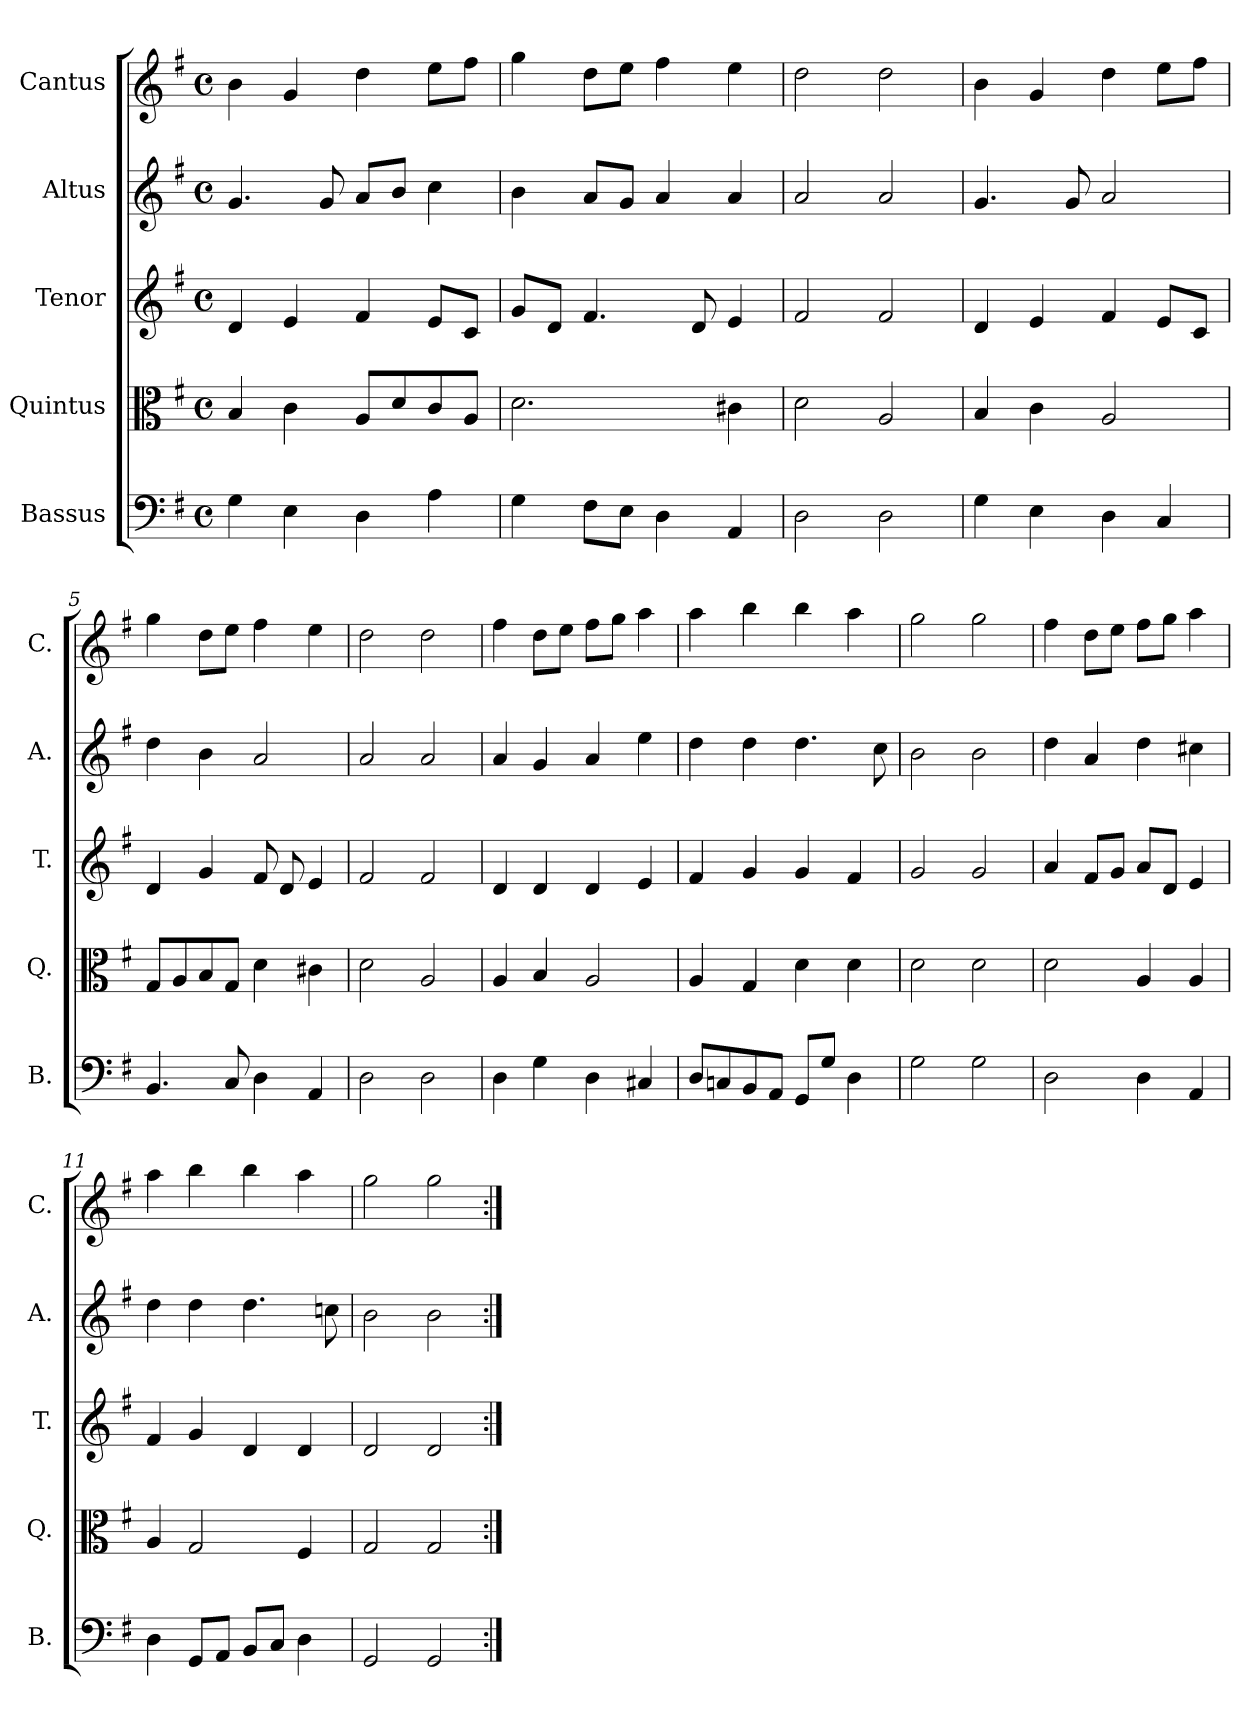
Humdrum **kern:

**kern	**kern	**kern	**kern	**kern
*part5	*part4	*part3	*part2	*part1
*staff5	*staff4	*staff3	*staff2	*staff1
*I"Bassus	*I"Quintus	*I"Tenor	*I"Altus	*I"Cantus
*I'B.	*I'Q.	*I'T.	*I'A.	*I'C.
*clefF4	*clefC3	*clefG2	*clefG2	*clefG2
*k[f#]	*k[f#]	*k[f#]	*k[f#]	*k[f#]
*G:	*G:	*G:	*G:	*G:
*M4/4	*M4/4	*M4/4	*M4/4	*M4/4
*met(c)	*met(c)	*met(c)	*met(c)	*met(c)
=1	=1	=1	=1	=1
4G\	4B/	4d/	4.g/	4b\
4E\	4c\	4e/	.	4g/
.	.	.	8g/	.
4D\	8A/L	4f#/	8a/L	4dd\
.	8d/	.	8b/J	.
4A\	8c/	8e/L	4cc\	8ee\L
.	8A/J	8c/J	.	8ff#\J
=2	=2	=2	=2	=2
4G\	2.d\	8g/L	4b\	4gg\
.	.	8d/J	.	.
8F#\L	.	4.f#/	8a/L	8dd\L
8E\J	.	.	8g/J	8ee\J
4D\	.	.	4a/	4ff#\
.	.	8d/	.	.
4AA/	4c#X\	4e/	4a/	4ee\
=3	=3	=3	=3	=3
2D\	2d\	2f#/	2a/	2dd\
2D\	2A/	2f#/	2a/	2dd\
=4	=4	=4	=4	=4
4G\	4B/	4d/	4.g/	4b\
4E\	4c\	4e/	.	4g/
.	.	.	8g/	.
4D\	2A/	4f#/	2a/	4dd\
4C/	.	8e/L	.	8ee\L
.	.	8c/J	.	8ff#\J
=5	=5	=5	=5	=5
4.BB/	8G/L	4d/	4dd\	4gg\
.	8A/	.	.	.
.	8B/	4g/	4b\	8dd\L
8C/	8G/J	.	.	8ee\J
4D\	4d\	8f#/	2a/	4ff#\
.	.	8d/	.	.
4AA/	4c#X\	4e/	.	4ee\
=6	=6	=6	=6	=6
2D\	2d\	2f#/	2a/	2dd\
2D\	2A/	2f#/	2a/	2dd\
=7	=7	=7	=7	=7
4D\	4A/	4d/	4a/	4ff#\
4G\	4B/	4d/	4g/	8dd\L
.	.	.	.	8ee\J
4D\	2A/	4d/	4a/	8ff#\L
.	.	.	.	8gg\J
4C#X/	.	4e/	4ee\	4aa\
!!LO:LB:g=z
=8	=8	=8	=8	=8
8D/L	4A/	4f#/	4dd\	4aa\
8Cn/	.	.	.	.
8BB/	4G/	4g/	4dd\	4bb\
8AA/J	.	.	.	.
8GG/L	4d\	4g/	4.dd\	4bb\
8G/J	.	.	.	.
4D\	4d\	4f#/	.	4aa\
.	.	.	8cc\	.
=9	=9	=9	=9	=9
2G\	2d\	2g/	2b\	2gg\
2G\	2d\	2g/	2b\	2gg\
=10	=10	=10	=10	=10
2D\	2d\	4a/	4dd\	4ff#\
.	.	8f#/L	4a/	8dd\L
.	.	8g/J	.	8ee\J
4D\	4A/	8a/L	4dd\	8ff#\L
.	.	8d/J	.	8gg\J
4AA/	4A/	4e/	4cc#X\	4aa\
=11	=11	=11	=11	=11
4D\	4A/	4f#/	4dd\	4aa\
8GG/L	2G/	4g/	4dd\	4bb\
8AA/J	.	.	.	.
8BB/L	.	4d/	4.dd\	4bb\
8C/J	.	.	.	.
4D\	4F#/	4d/	.	4aa\
.	.	.	8ccn\	.
=12	=12	=12	=12	=12
2GG/	2G/	2d/	2b\	2gg\
2GG/	2G/	2d/	2b\	2gg\
=:|!	=:|!	=:|!	=:|!	=:|!
*-	*-	*-	*-	*-
